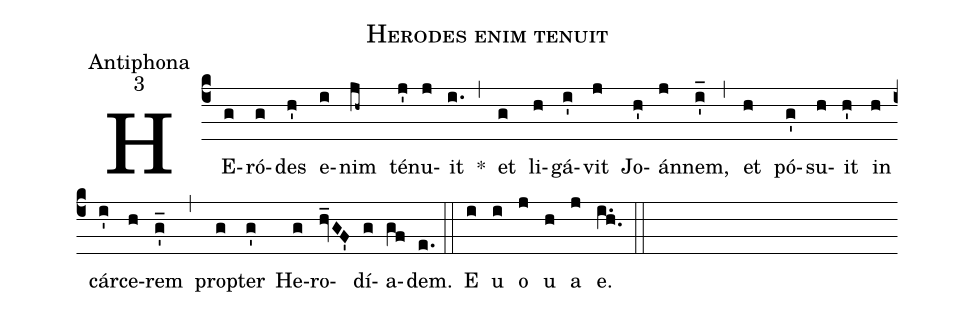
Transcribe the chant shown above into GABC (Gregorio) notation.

name:Herodes enim tenuit;
office-part:Antiphona;
mode:3;
%%
(c4) HE(g)ró(g)des(h') e(i)nim(jh~) té(j')nu(j)it(i.) *(,) et(g) li(h)gá(i')vit(j) Jo(h')án(j)nem,(i'_) (,) et(h) pó(g')su(h)it(h') in(h) cár(i')ce(h)rem(g'_) (,) pro(g)pter(g') He(g)ro(hv_GF')dí(g)a(gf)dem.(e.) (::) E(i) u(i) o(j) u(h) a(j) e.(i.h.) (::)
